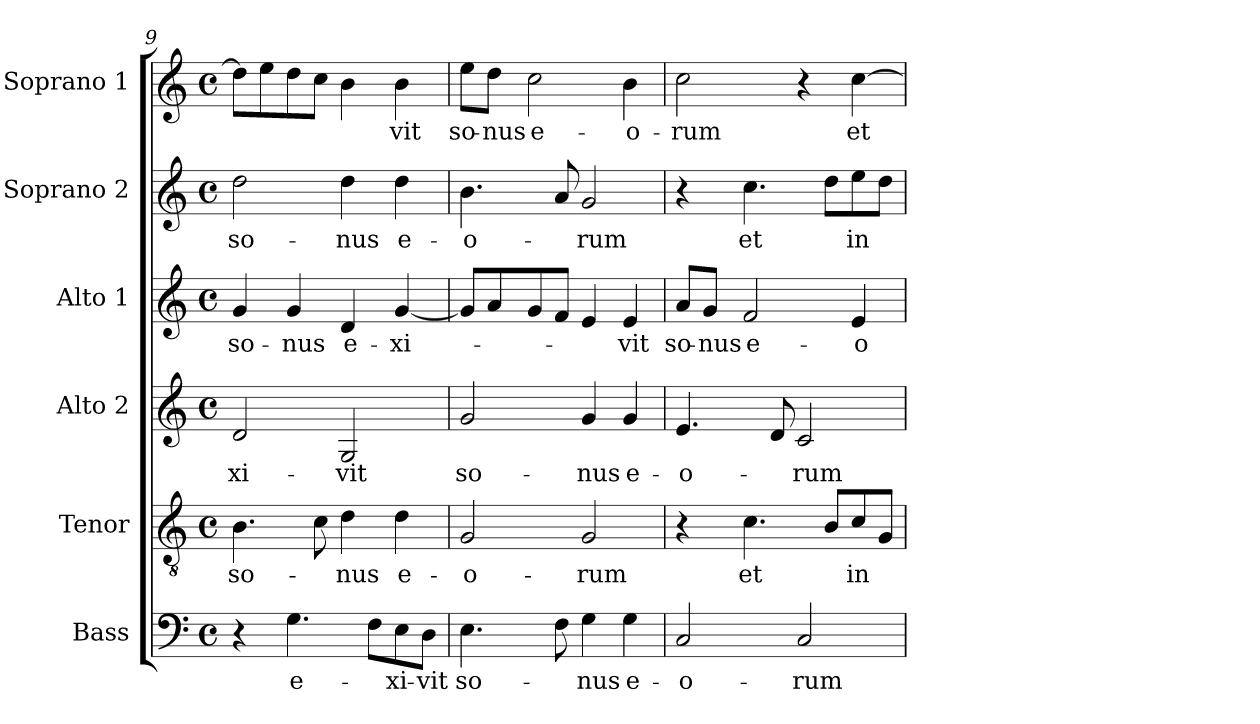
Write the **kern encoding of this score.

**kern	**text	**kern	**text	**kern	**text	**kern	**text	**kern	**text	**kern	**text
*part6	*part6	*part5	*part5	*part4	*part4	*part3	*part3	*part2	*part2	*part1	*part1
*staff6	*staff6	*staff5	*staff5	*staff4	*staff4	*staff3	*staff3	*staff2	*staff2	*staff1	*staff1
*I"Bass	*	*I"Tenor	*	*I"Alto 2	*	*I"Alto 1	*	*I"Soprano 2	*	*I"Soprano 1	*
*I'B.	*	*I'T.	*	*I'A2	*	*I'A1	*	*I'S2	*	*I'S1	*
*clefF4	*	*clefGv2	*	*clefG2	*	*clefG2	*	*clefG2	*	*clefG2	*
*	*	*ITrd7c12	*	*	*	*	*	*	*	*	*
*k[]	*	*k[]	*	*k[]	*	*k[]	*	*k[]	*	*k[]	*
*C:	*	*C:	*	*C:	*	*C:	*	*C:	*	*C:	*
*M4/4	*	*M4/4	*	*M4/4	*	*M4/4	*	*M4/4	*	*M4/4	*
*met(c)	*	*met(c)	*	*met(c)	*	*met(c)	*	*met(c)	*	*met(c)	*
=9	=9	=9	=9	=9	=9	=9	=9	=9	=9	=9	=9
!	!	!	!LO:LY:b:color=#000000	!	!	!	!	!	!	!	!
!	!	!	!	!	!LO:LY:b:color=#000000	!	!	!	!	!	!
!	!	!	!	!	!	!	!LO:LY:b:color=#000000	!	!	!	!
!	!	!	!	!	!	!	!	!	!LO:LY:b:color=#000000	!	!
4r	.	4.BBi\	so-	2di/	-xi-	4gi/	so-	2ddi\	so-	8ddi\L]	.
.	.	.	.	.	.	.	.	.	.	8eei\	.
!	!LO:LY:b:color=#000000	!	!	!	!	!	!	!	!	!	!
!	!	!	!	!	!	!	!LO:LY:b:color=#000000	!	!	!	!
4.Gi\	e-	.	.	.	.	4gi/	-nus	.	.	8ddi\	.
.	.	8Ci\	.	.	.	.	.	.	.	8cci\J	.
!	!	!	!LO:LY:b:color=#000000	!	!	!	!	!	!	!	!
!	!	!	!	!	!LO:LY:b:color=#000000	!	!	!	!	!	!
!	!	!	!	!	!	!	!LO:LY:b:color=#000000	!	!	!	!
!	!	!	!	!	!	!	!	!	!LO:LY:b:color=#000000	!	!
.	.	4Di\	-nus	2Gi/	-vit	4di/	e-	4ddi\	-nus	4bi\	.
8Fi\L	.	.	.	.	.	.	.	.	.	.	.
!	!LO:LY:b:color=#000000	!	!	!	!	!	!	!	!	!	!
!	!	!	!LO:LY:b:color=#000000	!	!	!	!	!	!	!	!
!	!	!	!	!	!	!	!LO:LY:b:color=#000000	!	!	!	!
!	!	!	!	!	!	!	!	!	!LO:LY:b:color=#000000	!	!
!	!	!	!	!	!	!	!	!	!	!	!LO:LY:b:color=#000000
8Ei\	-xi-	4Di\	e-	.	.	[4gi/	-xi-	4ddi\	e-	4bi\	-vit
!	!LO:LY:b:color=#000000	!	!	!	!	!	!	!	!	!	!
8Di\J	-vit	.	.	.	.	.	.	.	.	.	.
=10	=10	=10	=10	=10	=10	=10	=10	=10	=10	=10	=10
!	!LO:LY:b:color=#000000	!	!	!	!	!	!	!	!	!	!
!	!	!	!LO:LY:b:color=#000000	!	!	!	!	!	!	!	!
!	!	!	!	!	!LO:LY:b:color=#000000	!	!	!	!	!	!
!	!	!	!	!	!	!	!	!	!LO:LY:b:color=#000000	!	!
!	!	!	!	!	!	!	!	!	!	!	!LO:LY:b:color=#000000
4.Ei\	so-	2GGi/	-o-	2gi/	so-	8gi/L]	.	4.bi\	-o-	8eei\L	so-
!	!	!	!	!	!	!	!	!	!	!	!LO:LY:b:color=#000000
.	.	.	.	.	.	8ai/	.	.	.	8ddi\J	-nus
!	!	!	!	!	!	!	!	!	!	!	!LO:LY:b:color=#000000
.	.	.	.	.	.	8gi/	.	.	.	2cci\	e-
8Fi\	.	.	.	.	.	8fi/J	.	8ai/	.	.	.
!	!LO:LY:b:color=#000000	!	!	!	!	!	!	!	!	!	!
!	!	!	!LO:LY:b:color=#000000	!	!	!	!	!	!	!	!
!	!	!	!	!	!LO:LY:b:color=#000000	!	!	!	!	!	!
!	!	!	!	!	!	!	!	!	!LO:LY:b:color=#000000	!	!
4Gi\	-nus	2GGi/	-rum	4gi/	-nus	4ei/	.	2gi/	-rum	.	.
!	!LO:LY:b:color=#000000	!	!	!	!	!	!	!	!	!	!
!	!	!	!	!	!LO:LY:b:color=#000000	!	!	!	!	!	!
!	!	!	!	!	!	!	!LO:LY:b:color=#000000	!	!	!	!
!	!	!	!	!	!	!	!	!	!	!	!LO:LY:b:color=#000000
4Gi\	e-	.	.	4gi/	e-	4ei/	-vit	.	.	4bi\	-o-
=11	=11	=11	=11	=11	=11	=11	=11	=11	=11	=11	=11
!	!LO:LY:b:color=#000000	!	!	!	!	!	!	!	!	!	!
!	!	!	!	!	!LO:LY:b:color=#000000	!	!	!	!	!	!
!	!	!	!	!	!	!	!LO:LY:b:color=#000000	!	!	!	!
!	!	!	!	!	!	!	!	!	!	!	!LO:LY:b:color=#000000
2Ci/	-o-	4r	.	4.ei/	-o-	8ai/L	so-	4r	.	2cci\	-rum
!	!	!	!	!	!	!	!LO:LY:b:color=#000000	!	!	!	!
.	.	.	.	.	.	8gi/J	-nus	.	.	.	.
!	!	!	!LO:LY:b:color=#000000	!	!	!	!	!	!	!	!
!	!	!	!	!	!	!	!LO:LY:b:color=#000000	!	!	!	!
!	!	!	!	!	!	!	!	!	!LO:LY:b:color=#000000	!	!
.	.	4.Ci\	et	.	.	2fi/	e-	4.cci\	et	.	.
.	.	.	.	8di/	.	.	.	.	.	.	.
!	!LO:LY:b:color=#000000	!	!	!	!	!	!	!	!	!	!
!	!	!	!	!	!LO:LY:b:color=#000000	!	!	!	!	!	!
2Ci/	-rum	.	.	2ci/	-rum	.	.	.	.	4r	.
.	.	8BBi/L	.	.	.	.	.	8ddi\L	.	.	.
!	!	!	!LO:LY:b:color=#000000	!	!	!	!	!	!	!	!
!	!	!	!	!	!	!	!LO:LY:b:color=#000000	!	!	!	!
!	!	!	!	!	!	!	!	!	!LO:LY:b:color=#000000	!	!
!	!	!	!	!	!	!	!	!	!	!	!LO:LY:b:color=#000000
.	.	8Ci/	in	.	.	4ei/	-o-	8eei\	in	[4cci\	et
.	.	8GGi/J	.	.	.	.	.	8ddi\J	.	.	.
=	=	=	=	=	=	=	=	=	=	=	=
*-	*-	*-	*-	*-	*-	*-	*-	*-	*-	*-	*-
